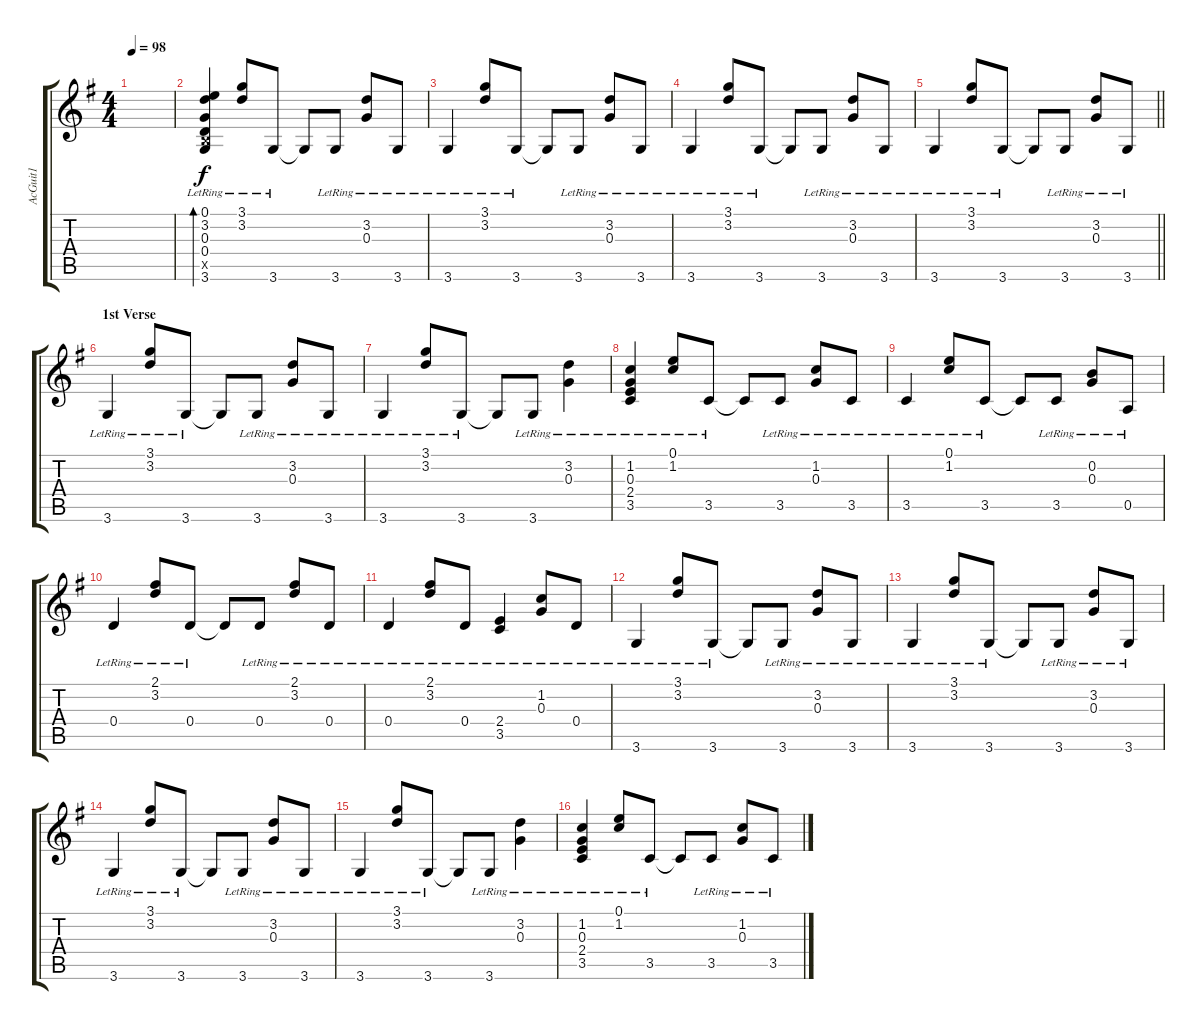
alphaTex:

\track ("AcGuit1" "AcGuit1") {instrument acousticguitarsteel}
\staff {score tabs}
\tuning (E4 B3 G3 D3 A2 E2) {hide}
\ts (4 4)
\tempo 98
\clef g2
\ks g
|
(0.1{lr} 3.2{lr} 0.3{lr} 0.4{lr} 2.5{x} 3.6{lr}).4{bd 30} (3.1{lr} 3.2{lr}).8 3.6{lr}.8 3.6{t}.8 3.6{lr}.8 (3.2{lr} 0.3{lr}).8 3.6{lr}.8 |
3.6{lr}.4 (3.1{lr} 3.2{lr}).8 3.6{lr}.8 3.6{t}.8 3.6{lr}.8 (3.2{lr} 0.3{lr}).8 3.6{lr}.8 |
3.6{lr}.4 (3.1{lr} 3.2{lr}).8 3.6{lr}.8 3.6{t}.8 3.6{lr}.8 (3.2{lr} 0.3{lr}).8 3.6{lr}.8 |
\barLineRight lightlight
3.6{lr}.4 (3.1{lr} 3.2{lr}).8 3.6{lr}.8 3.6{t}.8 3.6{lr}.8 (3.2{lr} 0.3{lr}).8 3.6{lr}.8 |
\section ("" "1st Verse")
3.6{lr}.4 (3.1{lr} 3.2{lr}).8 3.6{lr}.8 3.6{t}.8 3.6{lr}.8 (3.2{lr} 0.3{lr}).8 3.6{lr}.8 |
3.6{lr}.4 (3.1{lr} 3.2{lr}).8 3.6{lr}.8 3.6{t}.8 3.6{lr}.8 (3.2{lr} 0.3{lr}).4 |
(1.2{lr} 0.3{lr} 2.4{lr} 3.5{lr}).4 (0.1{lr} 1.2{lr}).8 3.5{lr}.8 3.5{t}.8 3.5{lr}.8 (1.2{lr} 0.3{lr}).8 3.5{lr}.8 |
3.5{lr}.4 (0.1{lr} 1.2{lr}).8 3.5{lr}.8 3.5{t}.8 3.5{lr}.8 (0.2{lr} 0.3{lr}).8 0.5{lr}.8 |
0.4{lr}.4 (2.1{lr} 3.2{lr}).8 0.4{lr}.8 0.4{t}.8 0.4{lr}.8 (2.1{lr} 3.2{lr}).8 0.4{lr}.8 |
0.4{lr}.4 (2.1{lr} 3.2{lr}).8 0.4{lr}.8 (2.4{lr} 3.5{lr}).4 (1.2{lr} 0.3{lr}).8 0.4{lr}.8 |
3.6{lr}.4 (3.1{lr} 3.2{lr}).8 3.6{lr}.8 3.6{t}.8 3.6{lr}.8 (3.2{lr} 0.3{lr}).8 3.6{lr}.8 |
3.6{lr}.4 (3.1{lr} 3.2{lr}).8 3.6{lr}.8 3.6{t}.8 3.6{lr}.8 (3.2{lr} 0.3{lr}).8 3.6{lr}.8 |
3.6{lr}.4 (3.1{lr} 3.2{lr}).8 3.6{lr}.8 3.6{t}.8 3.6{lr}.8 (3.2{lr} 0.3{lr}).8 3.6{lr}.8 |
3.6{lr}.4 (3.1{lr} 3.2{lr}).8 3.6{lr}.8 3.6{t}.8 3.6{lr}.8 (3.2{lr} 0.3{lr}).4 |
(1.2{lr} 0.3{lr} 2.4{lr} 3.5{lr}).4 (0.1{lr} 1.2{lr}).8 3.5{lr}.8 3.5{t}.8 3.5{lr}.8 (1.2{lr} 0.3{lr}).8 3.5{lr}.8
